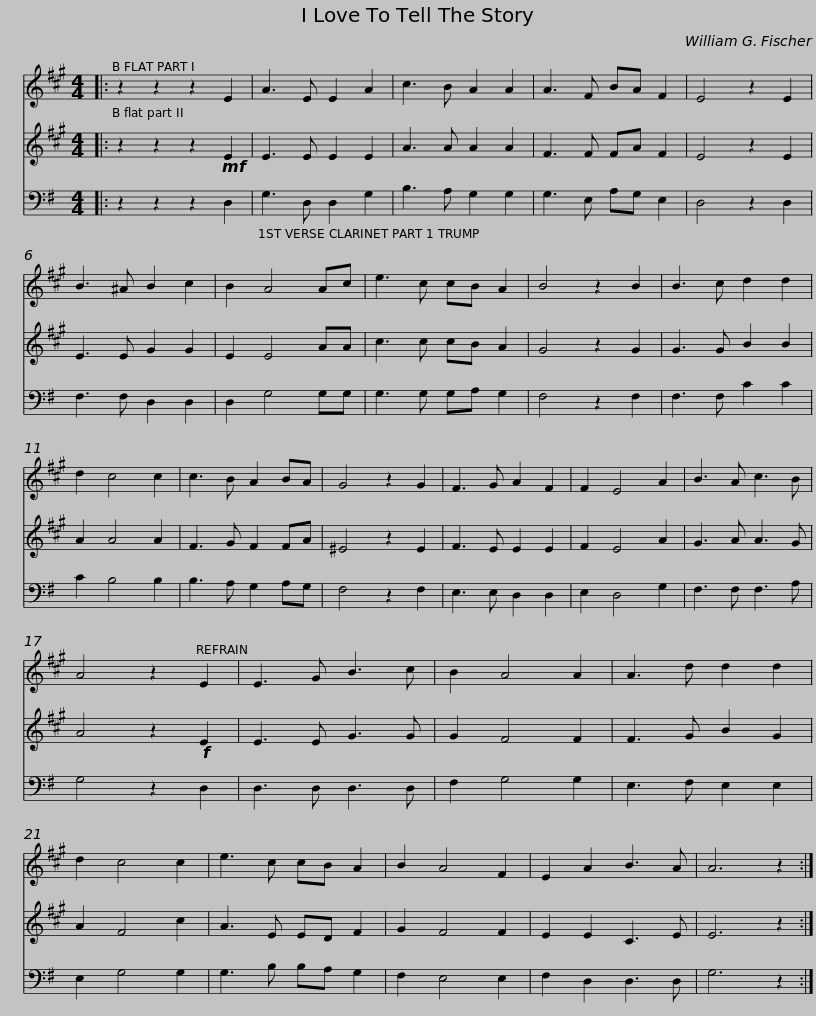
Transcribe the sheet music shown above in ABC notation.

X:1
%%score 1 2 3
L:1/8
M:4/4
I:linebreak $
K:G
V:1 treble transpose=-2
V:2 treble transpose=-2
V:3 bass
V:1
[K:A]|: z2 z2 z2 E2 | A3 E E2 A2 | c3 B A2 A2 | A3 F BA F2 | E4 z2 E2 | %5
 B3 ^A B2 c2 | B2 A4 Ac | e3 c cB A2 | B4 z2 B2 |$ B3 c d2 d2 | %10
 d2 c4 c2 | c3 B A2 BA | G4 z2 G2 | F3 G A2 F2 | F2 E4 A2 | %15
 B3 A c3 B | A4 z2 E2 | E3 G B3 c | B2 A4 A2 |$ A3 d d2 d2 | %20
 d2 c4 c2 | e3 c cB A2 | B2 A4 F2 | E2 A2 B3 A | A6 z2 :| %25
V:2
[K:A]|: z2 z2 z2!mf! E2 | E3 E E2 E2 | A3 A A2 A2 | F3 F FA F2 | E4 z2 E2 | %5
 E3 E G2 G2 | E2 E4 AA | c3 c cB A2 | G4 z2 G2 |$ G3 G B2 B2 | %10
 A2 A4 A2 | F3 G F2 FA | ^E4 z2 E2 | F3 E E2 E2 | F2 E4 A2 | %15
 G3 A A3 G | A4 z2!f! E2 | E3 E G3 G | G2 F4 F2 |$ F3 G B2 G2 | %20
 A2 F4 c2 | A3 E ED F2 | G2 F4 F2 | E2 E2 C3 E | E6 z2 :| %25
V:3
|: z2 z2 z2 D,2 | G,3 D, D,2 G,2 | B,3 A, G,2 G,2 | G,3 E, A,G, E,2 | D,4 z2 D,2 | %5
 F,3 F, D,2 D,2 | D,2 G,4 G,G, | G,3 G, G,A, G,2 | F,4 z2 F,2 |$ F,3 F, C2 C2 | %10
 C2 B,4 B,2 | B,3 A, G,2 A,G, | F,4 z2 F,2 | E,3 E, D,2 D,2 | E,2 D,4 G,2 | %15
 F,3 F, F,3 A, | G,4 z2 D,2 | D,3 D, D,3 D, | F,2 G,4 G,2 |$ E,3 F, E,2 E,2 | %20
 E,2 G,4 G,2 | G,3 B, B,A, G,2 | F,2 E,4 E,2 | F,2 D,2 D,3 D, | G,6 z2 :| %25
